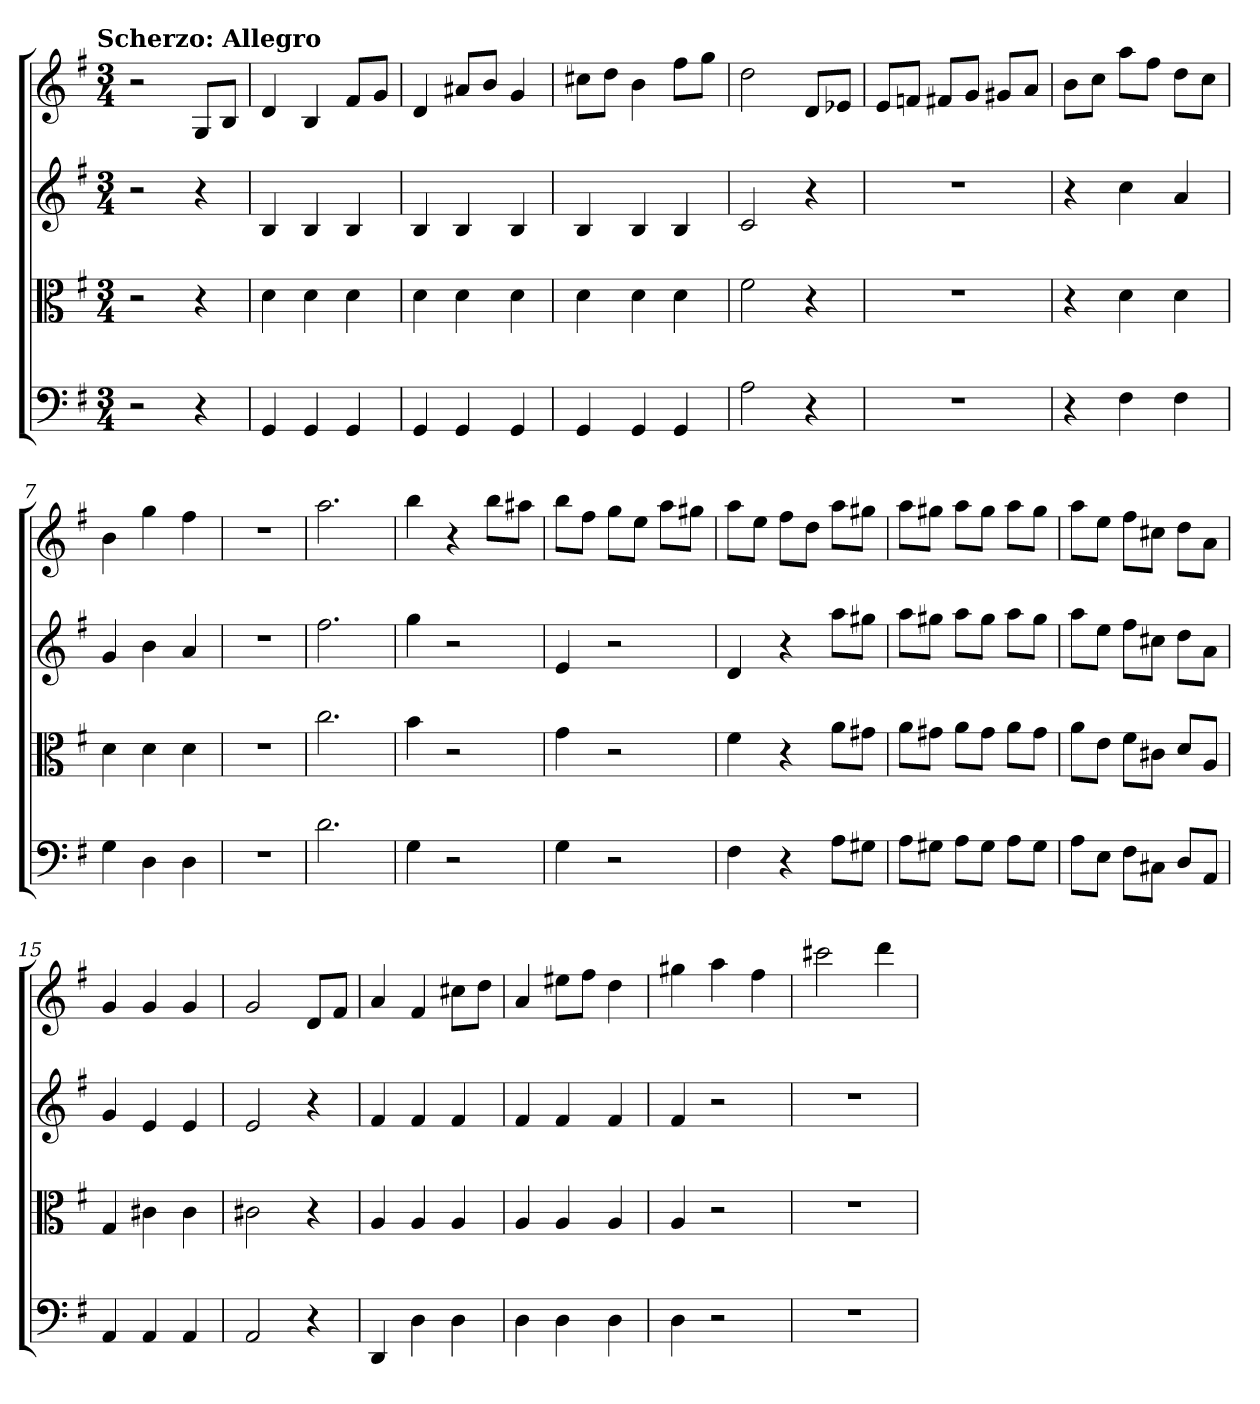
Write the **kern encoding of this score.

**kern	**kern	**kern	**kern
*part4	*part3	*part2	*part1
*staff4	*staff3	*staff2	*staff1
*clefF4	*clefC3	*	*
*k[f#]	*k[f#]	*k[f#]	*k[f#]
*G:	*G:	*G:	*G:
!!LO:TX:omd:t=Scherzo&colon; Allegro
*M3/4	*M3/4	*M3/4	*M3/4
*MM132	*MM132	*MM132	*MM132
=	=	=	=
2r	2r	2r	2r
4r	4r	4r	8GL
.	.	.	8BJ
=1	=1	=1	=1
4GG	4d	4B	4d
4GG	4d	4B	4B
4GG	4d	4B	8f#L
.	.	.	8gJ
=2	=2	=2	=2
4GG	4d	4B	4d
4GG	4d	4B	8a#XL
.	.	.	8bJ
4GG	4d	4B	4g
=3	=3	=3	=3
4GG	4d	4B	8cc#XL
.	.	.	8ddJ
4GG	4d	4B	4b
4GG	4d	4B	8ff#L
.	.	.	8ggJ
=4	=4	=4	=4
2A	2f#	2c	2dd
4r	4r	4r	8dL
.	.	.	8e-XJ
=5	=5	=5	=5
2.r	2.r	2.r	8eL
.	.	.	8fnJ
.	.	.	8f#XL
.	.	.	8gJ
.	.	.	8g#XL
.	.	.	8aJ
=6	=6	=6	=6
4r	4r	4r	8bL
.	.	.	8ccJ
4F#	4d	4cc	8aaL
.	.	.	8ff#J
4F#	4d	4a	8ddL
.	.	.	8ccJ
=7	=7	=7	=7
4G	4d	4g	4b
4D	4d	4b	4gg
4D	4d	4a	4ff#
=8	=8	=8	=8
2.r	2.r	2.r	2.r
=9	=9	=9	=9
2.d	2.cc	2.ff#	2.aa
=10	=10	=10	=10
4G	4b	4gg	4bb
2r	2r	2r	4r
.	.	.	8bbL
.	.	.	8aa#XJ
=11	=11	=11	=11
4G	4g	4e	8bbL
.	.	.	8ff#J
2r	2r	2r	8ggL
.	.	.	8eeJ
.	.	.	8aaL
.	.	.	8gg#XJ
=12	=12	=12	=12
4F#	4f#	4d	8aaL
.	.	.	8eeJ
4r	4r	4r	8ff#L
.	.	.	8ddJ
8A\L	8a\L	8aaL	8aaL
8G#X\J	8g#X\J	8gg#XJ	8gg#XJ
=13	=13	=13	=13
8A\L	8a\L	8aaL	8aaL
8G#X\J	8g#X\J	8gg#XJ	8gg#XJ
8A\L	8a\L	8aaL	8aaL
8G#\J	8g#\J	8gg#J	8gg#J
8A\L	8a\L	8aaL	8aaL
8G#\J	8g#\J	8gg#J	8gg#J
=14	=14	=14	=14
8A\L	8a\L	8aaL	8aaL
8E\J	8e\J	8eeJ	8eeJ
8F#\L	8f#\L	8ff#L	8ff#L
8C#X\J	8c#X\J	8cc#XJ	8cc#XJ
8D/L	8d/L	8ddL	8ddL
8AA/J	8A/J	8aJ	8aJ
=15	=15	=15	=15
4AA	4G	4g	4g
4AA	4c#X	4e	4g
4AA	4c#	4e	4g
=16	=16	=16	=16
2AA	2c#X	2e	2g
4r	4r	4r	8dL
.	.	.	8f#J
=17	=17	=17	=17
4DD	4A	4f#	4a
4D	4A	4f#	4f#
4D	4A	4f#	8cc#XL
.	.	.	8ddJ
=18	=18	=18	=18
4D	4A	4f#	4a
4D	4A	4f#	8ee#XL
.	.	.	8ff#J
4D	4A	4f#	4dd
=19	=19	=19	=19
4D	4A	4f#	4gg#X
2r	2r	2r	4aa
.	.	.	4ff#
=20	=20	=20	=20
2.r	2.r	2.r	2ccc#X
.	.	.	4ddd
=	=	=	=
*-	*-	*-	*-
